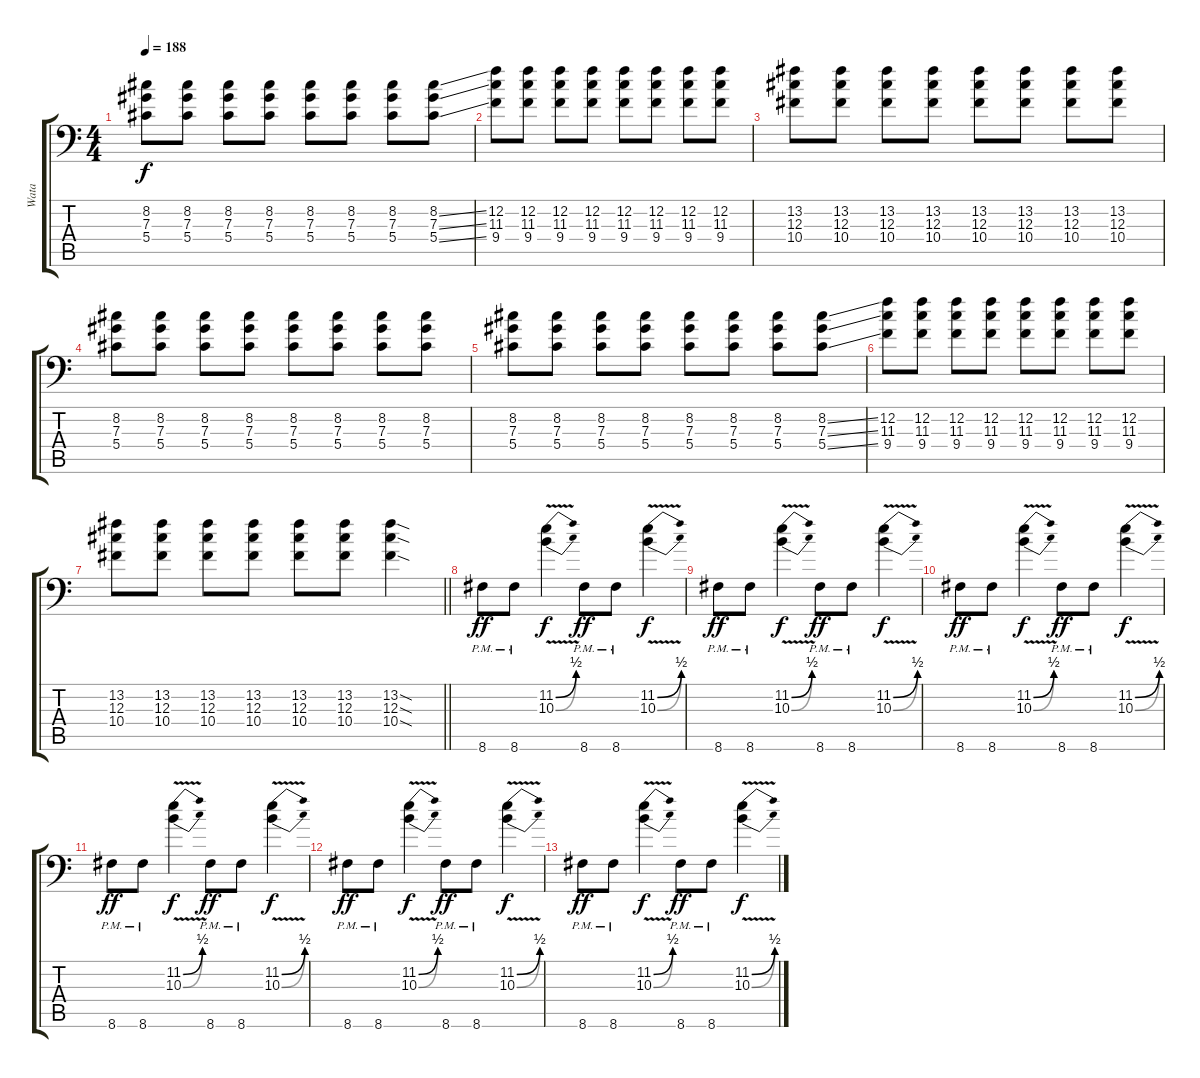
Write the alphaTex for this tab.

\track ("Wata" "Wata") {instrument distortionguitar}
\staff {score tabs}
\tuning (Bb3 F3 Db3 Ab2 Eb2 Bb1) {hide}
\ts (4 4)
\tempo 188
\clef f4
\ks c
(8.2 7.3 5.4).8{dy f} (8.2 7.3 5.4).8 (8.2 7.3 5.4).8 (8.2 7.3 5.4).8 (8.2 7.3 5.4).8 (8.2 7.3 5.4).8 (8.2 7.3 5.4).8 (8.2{ss} 7.3{ss} 5.4{ss}).8 |
(12.2 11.3 9.4).8 (12.2 11.3 9.4).8 (12.2 11.3 9.4).8 (12.2 11.3 9.4).8 (12.2 11.3 9.4).8 (12.2 11.3 9.4).8 (12.2 11.3 9.4).8 (12.2 11.3 9.4).8 |
(13.2 12.3 10.4).8 (13.2 12.3 10.4).8 (13.2 12.3 10.4).8 (13.2 12.3 10.4).8 (13.2 12.3 10.4).8 (13.2 12.3 10.4).8 (13.2 12.3 10.4).8 (13.2 12.3 10.4).8 |
(8.2 7.3 5.4).8 (8.2 7.3 5.4).8 (8.2 7.3 5.4).8 (8.2 7.3 5.4).8 (8.2 7.3 5.4).8 (8.2 7.3 5.4).8 (8.2 7.3 5.4).8 (8.2 7.3 5.4).8 |
(8.2 7.3 5.4).8 (8.2 7.3 5.4).8 (8.2 7.3 5.4).8 (8.2 7.3 5.4).8 (8.2 7.3 5.4).8 (8.2 7.3 5.4).8 (8.2 7.3 5.4).8 (8.2{ss} 7.3{ss} 5.4{ss}).8 |
(12.2 11.3 9.4).8 (12.2 11.3 9.4).8 (12.2 11.3 9.4).8 (12.2 11.3 9.4).8 (12.2 11.3 9.4).8 (12.2 11.3 9.4).8 (12.2 11.3 9.4).8 (12.2 11.3 9.4).8 |
\barLineRight lightlight
(13.2 12.3 10.4).8 (13.2 12.3 10.4).8 (13.2 12.3 10.4).8 (13.2 12.3 10.4).8 (13.2 12.3 10.4).8 (13.2 12.3 10.4).8 (13.2{sod} 12.3{sod} 10.4{sod}).4 |
\section ("" "")
8.6{pm}.8{dy ff} 8.6{pm}.8 (11.2{be (bend 0 0 60 2)} 10.3{be (bend 0 0 60 2) v}).4{dy f} 8.6{pm}.8{dy ff} 8.6{pm}.8 (11.2{be (bend 0 0 60 2)} 10.3{be (bend 0 0 60 2) v}).4{dy f} |
8.6{pm}.8{dy ff} 8.6{pm}.8 (11.2{be (bend 0 0 60 2)} 10.3{be (bend 0 0 60 2) v}).4{dy f} 8.6{pm}.8{dy ff} 8.6{pm}.8 (11.2{be (bend 0 0 60 2)} 10.3{be (bend 0 0 60 2) v}).4{dy f} |
8.6{pm}.8{dy ff} 8.6{pm}.8 (11.2{be (bend 0 0 60 2)} 10.3{be (bend 0 0 60 2) v}).4{dy f} 8.6{pm}.8{dy ff} 8.6{pm}.8 (11.2{be (bend 0 0 60 2)} 10.3{be (bend 0 0 60 2) v}).4{dy f} |
8.6{pm}.8{dy ff} 8.6{pm}.8 (11.2{be (bend 0 0 60 2)} 10.3{be (bend 0 0 60 2) v}).4{dy f} 8.6{pm}.8{dy ff} 8.6{pm}.8 (11.2{be (bend 0 0 60 2)} 10.3{be (bend 0 0 60 2) v}).4{dy f} |
8.6{pm}.8{dy ff} 8.6{pm}.8 (11.2{be (bend 0 0 60 2)} 10.3{be (bend 0 0 60 2) v}).4{dy f} 8.6{pm}.8{dy ff} 8.6{pm}.8 (11.2{be (bend 0 0 60 2)} 10.3{be (bend 0 0 60 2) v}).4{dy f} |
8.6{pm}.8{dy ff} 8.6{pm}.8 (11.2{be (bend 0 0 60 2)} 10.3{be (bend 0 0 60 2) v}).4{dy f} 8.6{pm}.8{dy ff} 8.6{pm}.8 (11.2{be (bend 0 0 60 2)} 10.3{be (bend 0 0 60 2) v}).4{dy f}
